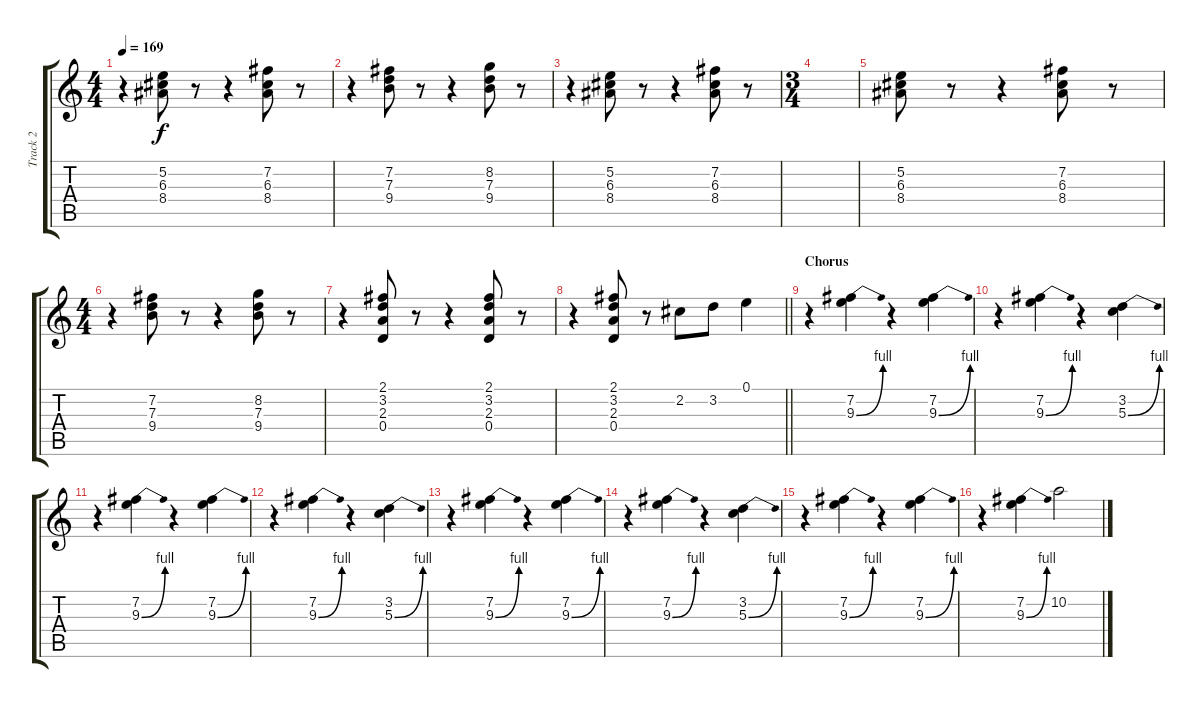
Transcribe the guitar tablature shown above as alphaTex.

\track ("Track 2" "Track 2") {instrument overdrivenguitar}
\staff {score tabs}
\tuning (E4 B3 G3 D3 A2 E2) {hide}
\ts (4 4)
\tempo 169
\clef g2
\ks c
r.4{dy f} (5.2 6.3 8.4).8 r.8 r.4 (7.2 6.3 8.4).8 r.8 |
r.4 (7.2 7.3 9.4).8 r.8 r.4 (8.2 7.3 9.4).8 r.8 |
r.4 (5.2 6.3 8.4).8 r.8 r.4 (7.2 6.3 8.4).8 r.8 |
\ts (3 4)
|
(5.2 6.3 8.4).8 r.8 r.4 (7.2 6.3 8.4).8 r.8 |
\ts (4 4)
r.4 (7.2 7.3 9.4).8 r.8 r.4 (8.2 7.3 9.4).8 r.8 |
r.4 (2.1 3.2 2.3 0.4).8 r.8 r.4 (2.1 3.2 2.3 0.4).8 r.8 |
\barLineRight lightlight
r.4 (2.1 3.2 2.3 0.4).8 r.8 2.2.8 3.2.8 0.1.4 |
\section ("" "Chorus")
r.4 (7.2 9.3{be (bend 0 0 60 4)}).4 r.4 (7.2 9.3{be (bend 0 0 60 4)}).4 |
r.4 (7.2 9.3{be (bend 0 0 60 4)}).4 r.4 (3.2 5.3{be (bend 0 0 60 4)}).4 |
r.4 (7.2 9.3{be (bend 0 0 60 4)}).4 r.4 (7.2 9.3{be (bend 0 0 60 4)}).4 |
r.4 (7.2 9.3{be (bend 0 0 60 4)}).4 r.4 (3.2 5.3{be (bend 0 0 60 4)}).4 |
r.4 (7.2 9.3{be (bend 0 0 60 4)}).4 r.4 (7.2 9.3{be (bend 0 0 60 4)}).4 |
r.4 (7.2 9.3{be (bend 0 0 60 4)}).4 r.4 (3.2 5.3{be (bend 0 0 60 4)}).4 |
r.4 (7.2 9.3{be (bend 0 0 60 4)}).4 r.4 (7.2 9.3{be (bend 0 0 60 4)}).4 |
r.4 (7.2 9.3{be (bend 0 0 60 4)}).4 10.2.2
